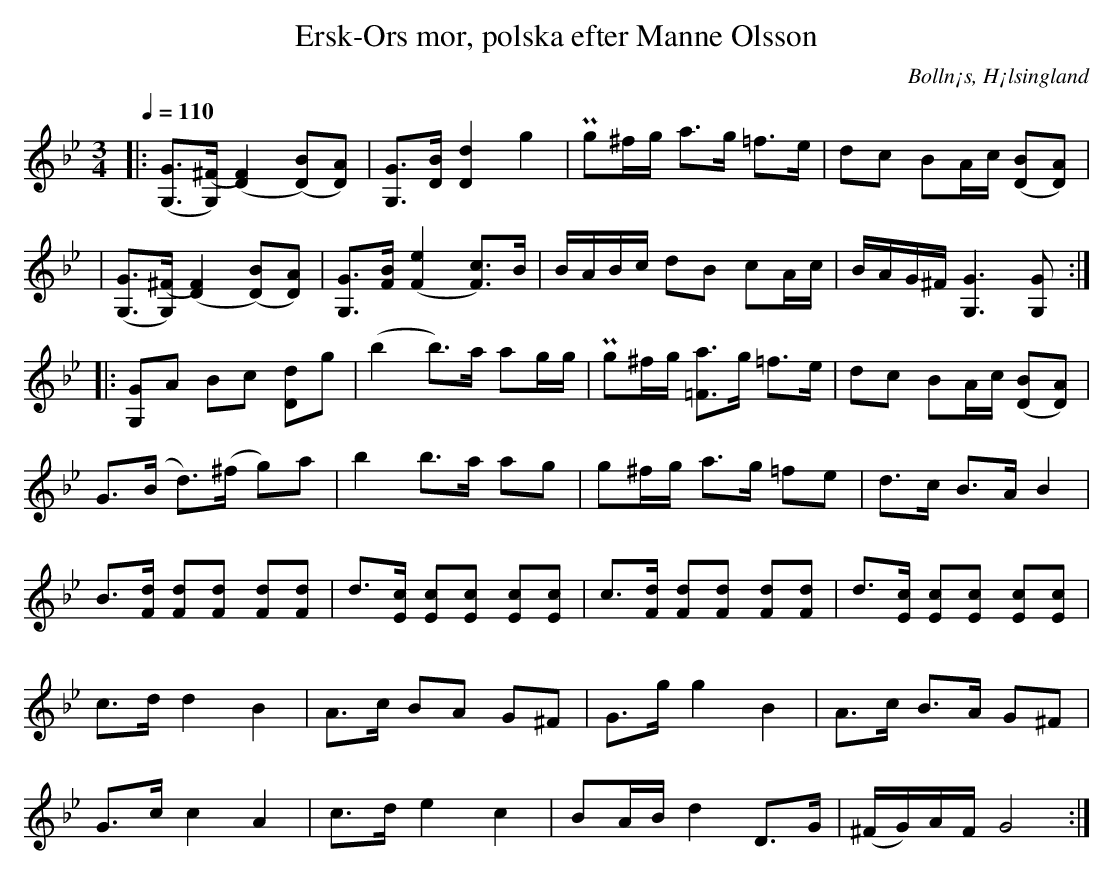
X:1
T: Ersk-Ors mor, polska efter Manne Olsson
O:Bolln¡s, H¡lsingland
M:3/4
L:1/8
Q:1/4=110
K:Gm
|:[(G, G]>[G,) (^F] [F2) (D2] [(D) B][D) A]| [G, G]>[D B] [D2 d2] g2| Pg^f/g/ a>g =f>e | dc   BA/c/ [B (D][D) A]|
|[(G, G]>[G,) (^F] [F2) (D2] [(D) B][D) A]| [G, G]>[F B] [(F2 e2] [F) c]>B|B/A/B/c/  dB cA/c/  | B/A/G/^F/ [G,3 G3] [G, G] :|:
[G, G]A Bc [D d]g| (b2     b)>a ag/g/| Pg^f/g/  [=F a]>g =f>e | dc BA/c/ [(D B][D) A]|
G>(B   d>)(^f   g)a        | b2     b>a      ag         | g^f/g/ a>g =fe | d>c         B>A B2   |
B>[Fd] [Fd][Fd] [Fd][Fd] | d>[Ec] [Ec][Ec] [Ec][Ec] | \
c>[Fd] [Fd][Fd] [Fd][Fd] | d>[Ec] [Ec][Ec] [Ec][Ec] |
c>d    d2       B2           | A>c    BA       G^F       | G>g    g2 B2     | A>c         B>A G^F  |
G>c    c2       A2           | c>d    e2       c2        | BA/B/  d2 D>G   | (^F/G/)A/F/ G4      :|
